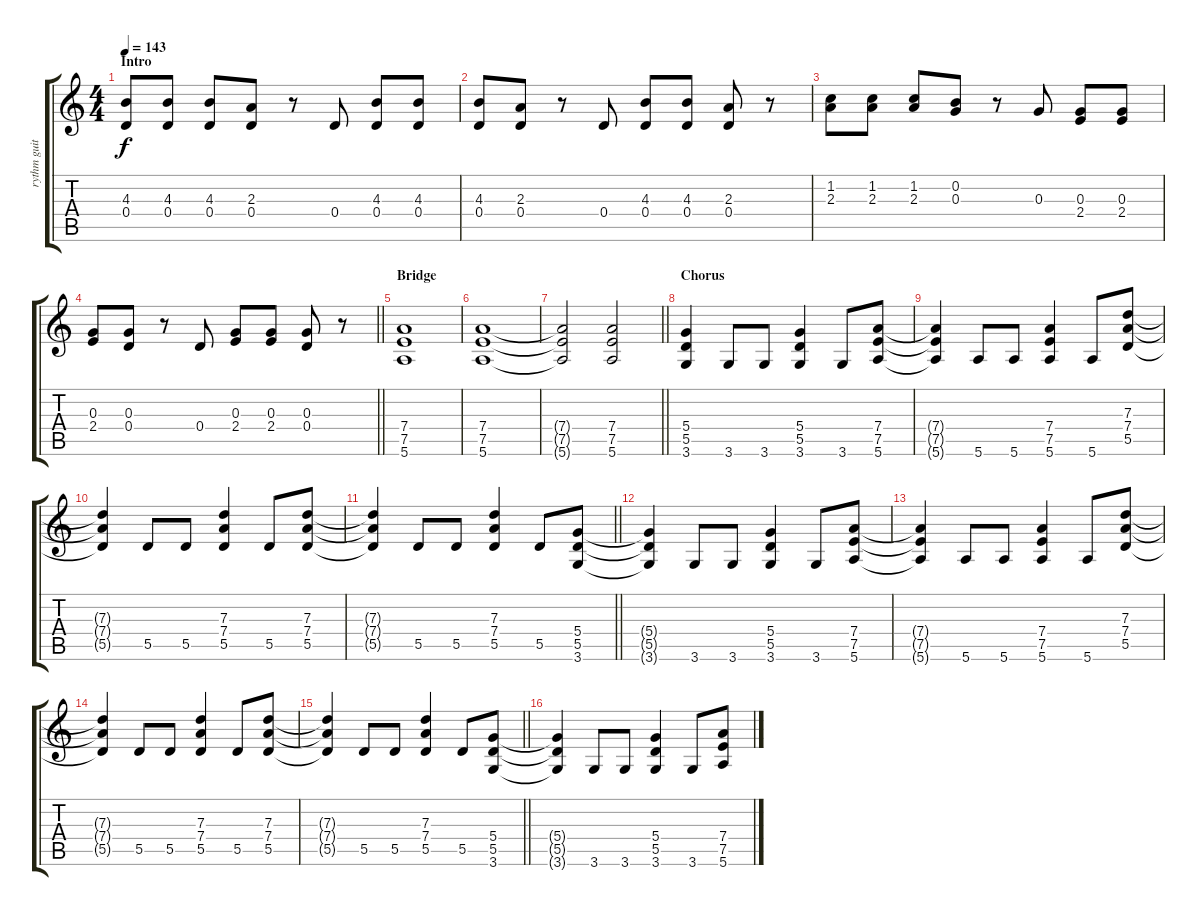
\track ("rythm guitar" "rythm guit") {instrument overdrivenguitar}
\staff {score tabs}
\tuning (E4 B3 G3 D3 A2 E2) {hide}
\ts (4 4)
\section ("" "Intro")
\tempo 143
\clef g2
\ks c
(4.3 0.4).8{dy f} (4.3 0.4).8 (4.3 0.4).8 (2.3 0.4).8 r.8 0.4.8 (4.3 0.4).8 (4.3 0.4).8 |
(4.3 0.4).8 (2.3 0.4).8 r.8 0.4.8 (4.3 0.4).8 (4.3 0.4).8 (2.3 0.4).8 r.8 |
(1.2 2.3).8 (1.2 2.3).8 (1.2 2.3).8 (0.2 0.3).8 r.8 0.3.8 (0.3 2.4).8 (0.3 2.4).8 |
\barLineRight lightlight
(0.3 2.4).8 (0.3 0.4).8 r.8 0.4.8 (0.3 2.4).8 (0.3 2.4).8 (0.3 0.4).8 r.8 |
\section ("" "Bridge")
(7.4 7.5 5.6).1 |
(7.4 7.5 5.6).1 |
\barLineRight lightlight
(7.4{t} 7.5{t} 5.6{t}).2 (7.4 7.5 5.6).2 |
\section ("" "Chorus")
(5.4 5.5 3.6).4 3.6.8 3.6.8 (5.4 5.5 3.6).4 3.6.8 (7.4 7.5 5.6).8 |
(7.4{t} 7.5{t} 5.6{t}).4 5.6.8 5.6.8 (7.4 7.5 5.6).4 5.6.8 (7.3 7.4 5.5).8 |
(7.3{t} 7.4{t} 5.5{t}).4 5.5.8 5.5.8 (7.3 7.4 5.5).4 5.5.8 (7.3 7.4 5.5).8 |
\barLineRight lightlight
(7.3{t} 7.4{t} 5.5{t}).4 5.5.8 5.5.8 (7.3 7.4 5.5).4 5.5.8 (5.4 5.5 3.6).8 |
(5.4{t} 5.5{t} 3.6{t}).4 3.6.8 3.6.8 (5.4 5.5 3.6).4 3.6.8 (7.4 7.5 5.6).8 |
(7.4{t} 7.5{t} 5.6{t}).4 5.6.8 5.6.8 (7.4 7.5 5.6).4 5.6.8 (7.3 7.4 5.5).8 |
(7.3{t} 7.4{t} 5.5{t}).4 5.5.8 5.5.8 (7.3 7.4 5.5).4 5.5.8 (7.3 7.4 5.5).8 |
\barLineRight lightlight
(7.3{t} 7.4{t} 5.5{t}).4 5.5.8 5.5.8 (7.3 7.4 5.5).4 5.5.8 (5.4 5.5 3.6).8 |
(5.4{t} 5.5{t} 3.6{t}).4 3.6.8 3.6.8 (5.4 5.5 3.6).4 3.6.8 (7.4 7.5 5.6).8
